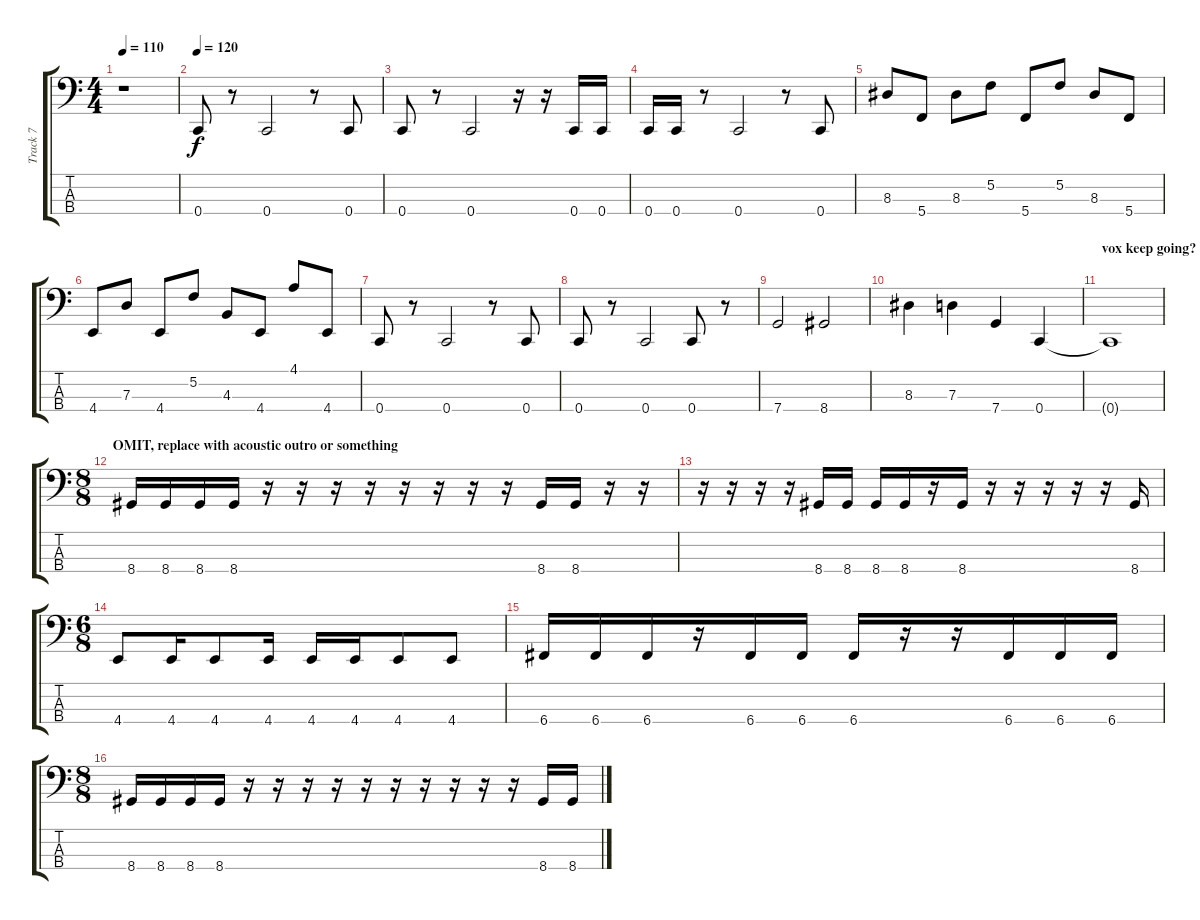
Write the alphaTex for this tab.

\track ("Track 7" "Track 7") {instrument electricbasspick}
\staff {score tabs}
\tuning (F2 C2 G1 C1) {hide}
\ts (4 4)
\tempo 110
\clef f4
\ks c
r.1{dy f} |
\tempo 120
0.4.8 r.8 0.4.2 r.8 0.4.8 |
0.4.8 r.8 0.4.2 r.16 r.16 0.4.16 0.4.16 |
0.4.16 0.4.16 r.8 0.4.2 r.8 0.4.8 |
8.3.8 5.4.8 8.3.8 5.2.8 5.4.8 5.2.8 8.3.8 5.4.8 |
4.4.8 7.3.8 4.4.8 5.2.8 4.3.8 4.4.8 4.1.8 4.4.8 |
0.4.8 r.8 0.4.2 r.8 0.4.8 |
0.4.8 r.8 0.4.2 0.4.8 r.8 |
7.4.2 8.4.2 |
8.3.4 7.3.4 7.4.4 0.4.4 |
\section ("" "vox keep going?")
0.4{t}.1 |
\ts (8 8)
\section ("" "OMIT, replace with acoustic outro or something")
8.4.16 8.4.16 8.4.16 8.4.16 r.16 r.16 r.16 r.16 r.16 r.16 r.16 r.16 8.4.16 8.4.16 r.16 r.16 |
r.16 r.16 r.16 r.16 8.4.16 8.4.16 8.4.16 8.4.16 r.16 8.4.16 r.16 r.16 r.16 r.16 r.16 8.4.16 |
\ts (6 8)
4.4.8 4.4.16 4.4.8 4.4.16 4.4.16 4.4.16 4.4.8 4.4.8 |
6.4.16 6.4.16 6.4.16 r.16 6.4.16 6.4.16 6.4.16 r.16 r.16 6.4.16 6.4.16 6.4.16 |
\ts (8 8)
8.4.16 8.4.16 8.4.16 8.4.16 r.16 r.16 r.16 r.16 r.16 r.16 r.16 r.16 r.16 r.16 8.4.16 8.4.16
